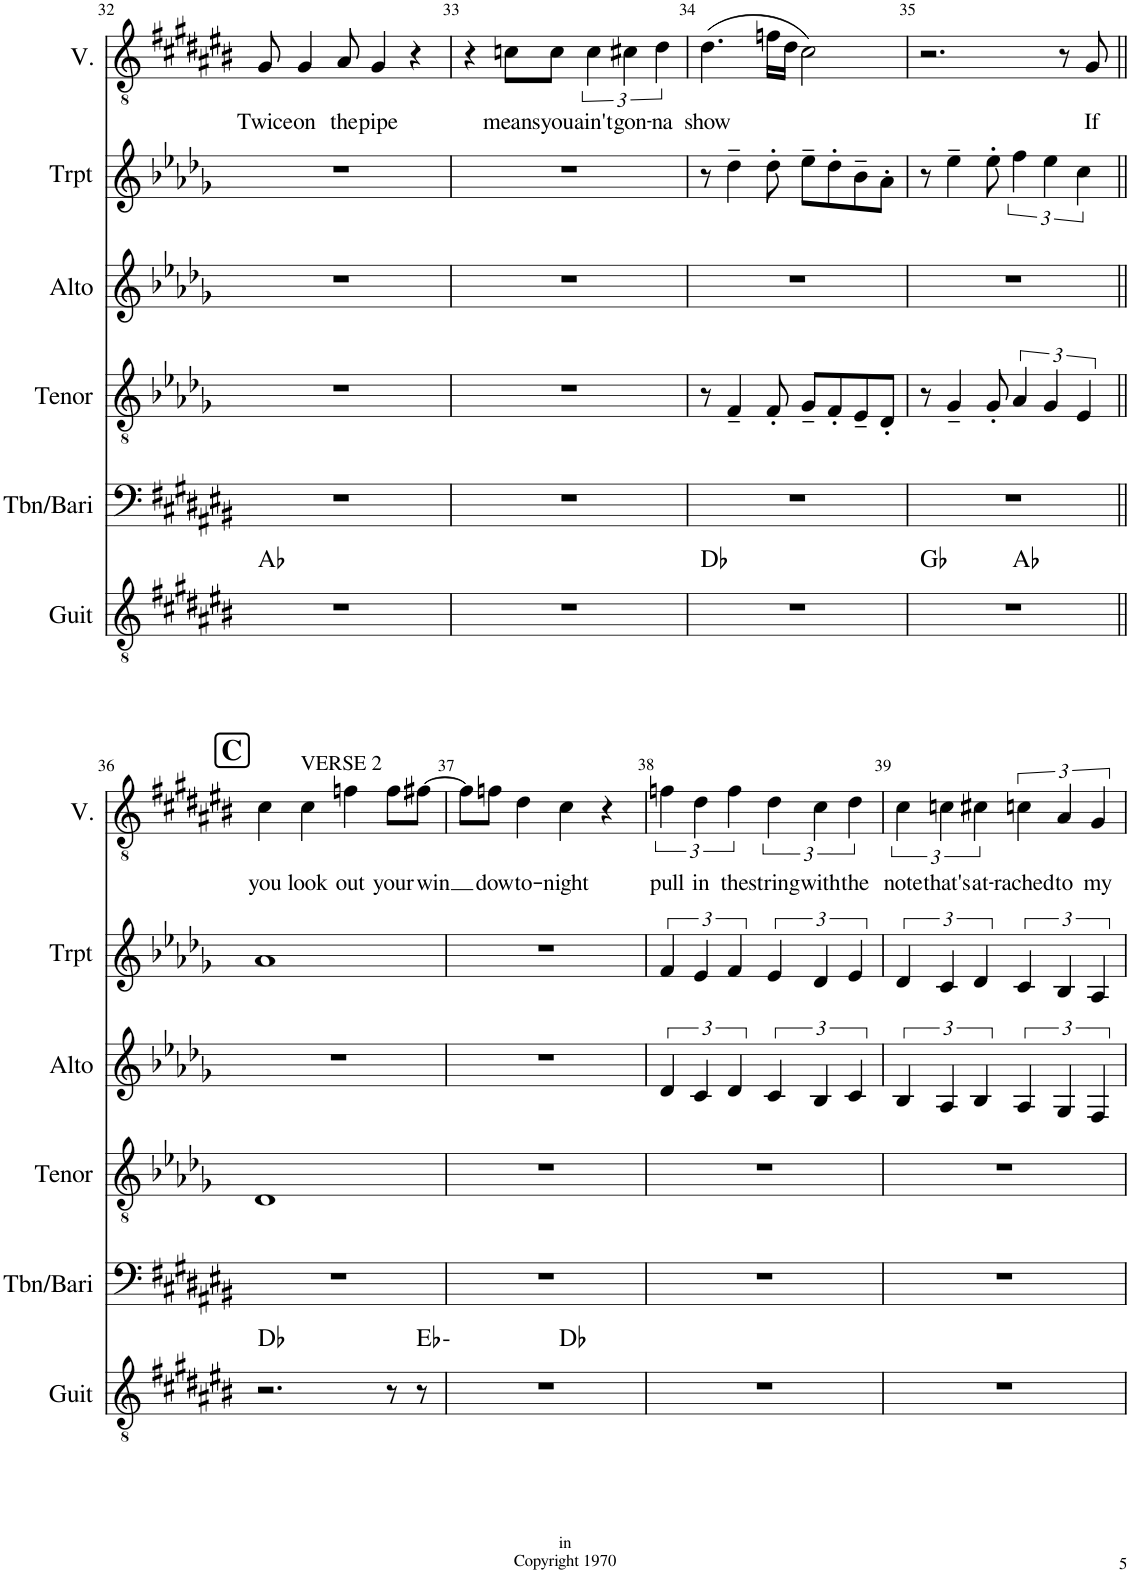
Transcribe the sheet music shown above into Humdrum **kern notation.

**kern	**harte	**kern	**kern	**kern	**kern	**kern	**text
*part6	*part6	*part5	*part4	*part3	*part2	*part1	*part1
*staff6	*	*staff5	*staff4	*staff3	*staff2	*staff1	*staff1
*I"Guit	*	*I"Tbn/Bari	*I"Tenor	*I"Alto	*I"Trpt	*I"Vocal	*
*I'Guit	*	*I'Tbn/Bari	*I'Tenor	*I'Alto	*I'Trpt	*I'V.	*
!!LO:PB:g=z
*clefGv2	*	*clefF4	*clefGv2	*clefG2	*clefG2	*clefGv2	*
*	*	*	*ITrd8c14	*ITrd5c9	*ITrd1c2	*	*
*k[f#c#g#d#a#e#b#]	*	*k[f#c#g#d#a#e#b#]	*k[b-e-a-d-g-]	*k[b-e-a-d-g-]	*k[b-e-a-d-g-]	*k[f#c#g#d#a#e#b#]	*
*M4/4	*	*M4/4	*M4/4	*M4/4	*M4/4	*M4/4	*
=32	=32	=32	=32	=32	=32	=32	=32
!	!	!	!	!	!	!	!LO:LY:b
1r	Ab:maj	1r	1r	1r	1r	8G#/	Twice
!	!	!	!	!	!	!	!LO:LY:b
.	.	.	.	.	.	4G#/	on
!	!	!	!	!	!	!	!LO:LY:b
.	.	.	.	.	.	8A#/	the
!	!	!	!	!	!	!	!LO:LY:b
.	.	.	.	.	.	4G#/	pipe
.	.	.	.	.	.	4r	.
=33	=33	=33	=33	=33	=33	=33	=33
1r	.	1r	1r	1r	1r	4r	.
!	!	!	!	!	!	!	!LO:LY:b
.	.	.	.	.	.	8cn\L	means
!	!	!	!	!	!	!	!LO:LY:b
.	.	.	.	.	.	8c\J	you
!	!	!	!	!	!	!	!LO:LY:b
.	.	.	.	.	.	6c\	ain't
!	!	!	!	!	!	!	!LO:LY:b
.	.	.	.	.	.	6c#X\	gon-
!	!	!	!	!	!	!	!LO:LY:b
.	.	.	.	.	.	6d#\	-na
=34	=34	=34	=34	=34	=34	=34	=34
!	!LO:H:n=2:kt=N.C.	!	!	!	!	!	!LO:LY:b
1r	Db:maj N	1r	8r	1r	8r	(4.d#\	show
.	.	.	4F~/	.	4dd-~\	.	.
.	.	.	8F'/	.	8dd-'\	16fn\LL	.
.	.	.	.	.	.	16d#\JJ	.
.	.	.	8G-~/L	.	8ee-~\L	2c#\)	.
.	.	.	8F'/	.	8dd-'\	.	.
.	.	.	8E-~/	.	8b-~\	.	.
.	.	.	8D-'/J	.	8a-'\J	.	.
=35	=35	=35	=35	=35	=35	=35	=35
*^	*	*	*	*	*	*	*
1r	2ryy	Gb:maj	1r	8r	1r	8r	2.r	.
.	.	.	.	4G-~/	.	4ee-~\	.	.
.	.	.	.	8G-'/	.	8ee-'\	.	.
.	2ryy	Ab:maj	.	6A-/	.	6ff\	.	.
.	.	.	.	6G-/	.	6ee-\	.	.
.	.	.	.	.	.	.	8r	.
.	.	.	.	6E-/	.	6cc\	.	.
!	!	!	!	!	!	!	!	!LO:LY:b
.	.	.	.	.	.	.	8G#/	If
!!LO:LB:g=z
!!LO:REH:place=s1:a:B:cj:fs=14:t=C
=36||	=36||	=36||	=36||	=36||	=36||	=36||	=36||	=36||
!	!	!	!	!	!	!	!	!LO:LY:b
*v	*v	*	*	*	*	*	*	*
2.r	Db:maj	1r	1D-	1r	1a-	4c#\	you
!	!	!	!	!	!	!LO:TX:a:t=VERSE 2	!
!	!	!	!	!	!	!	!LO:LY:b
.	.	.	.	.	.	4c#\	look
!	!	!	!	!	!	!	!LO:LY:b
.	.	.	.	.	.	4fn\	out
!	!	!	!	!	!	!	!LO:LY:b
8r	.	.	.	.	.	8f\L	your
!	!	!	!	!	!	!	!LO:LY:b
8r	Eb:min	.	.	.	.	[8f#X\J	win
=37	=37	=37	=37	=37	=37	=37	=37
*^	*	*	*	*	*	*	*
1r	2ryy	.	1r	1r	1r	1r	8f#\L]	.
!	!	!	!	!	!	!	!	!LO:LY:b
.	.	.	.	.	.	.	8fn\J	dow
!	!	!	!	!	!	!	!	!LO:LY:b
.	.	.	.	.	.	.	4d#\	to-
!	!	!	!	!	!	!	!	!LO:LY:b
.	2ryy	Db:maj	.	.	.	.	4c#\	-night
.	.	.	.	.	.	.	4r	.
=38	=38	=38	=38	=38	=38	=38	=38	=38
!	!	!	!	!	!	!	!	!LO:LY:b
*v	*v	*	*	*	*	*	*	*
1r	.	1r	1r	6d-/	6f/	6fn\	pull
!	!	!	!	!	!	!	!LO:LY:b
.	.	.	.	6c/	6e-/	6d#\	in
!	!	!	!	!	!	!	!LO:LY:b
.	.	.	.	6d-/	6f/	6f\	the
!	!	!	!	!	!	!	!LO:LY:b
.	.	.	.	6c/	6e-/	6d#\	string
!	!	!	!	!	!	!	!LO:LY:b
.	.	.	.	6B-/	6d-/	6c#\	with
!	!	!	!	!	!	!	!LO:LY:b
.	.	.	.	6c/	6e-/	6d#\	the
=39	=39	=39	=39	=39	=39	=39	=39
!	!	!	!	!	!	!	!LO:LY:b
1r	.	1r	1r	6B-/	6d-/	6c#\	note
!	!	!	!	!	!	!	!LO:LY:b
.	.	.	.	6A-/	6c/	6cn\	that's
!	!	!	!	!	!	!	!LO:LY:b
.	.	.	.	6B-/	6d-/	6c#X\	at-
!	!	!	!	!	!	!	!LO:LY:b
.	.	.	.	6A-/	6c/	6cn\	-rached
!	!	!	!	!	!	!	!LO:LY:b
.	.	.	.	6G-/	6B-/	6A#/	to
!	!	!	!	!	!	!	!LO:LY:b
.	.	.	.	6F/	6A-/	6G#/	my
=	=	=	=	=	=	=	=
*-	*-	*-	*-	*-	*-	*-	*-
